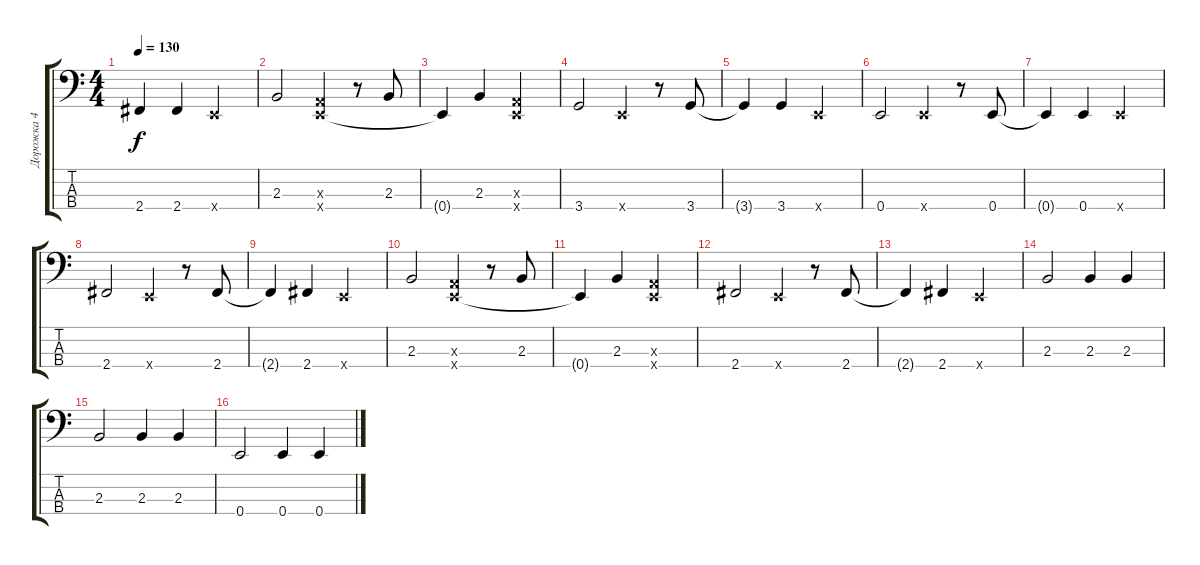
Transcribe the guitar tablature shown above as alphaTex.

\track ("Дорожка 4" "Дорожка 4") {instrument electricbassfinger}
\staff {score tabs}
\tuning (G2 D2 A1 E1) {hide}
\ts (4 4)
\tempo 130
\clef f4
\ks c
2.4{t}.4{dy f} 2.4.4 0.4{x}.2 |
2.3.2 (0.3{x} 0.4{x}).4 r.8 2.3.8 |
0.4{t}.4 2.3.4 (0.3{x} 0.4{x}).2 |
3.4.2 0.4{x}.4 r.8 3.4.8 |
3.4{t}.4 3.4.4 0.4{x}.2 |
0.4.2 0.4{x}.4 r.8 0.4.8 |
0.4{t}.4 0.4.4 0.4{x}.2 |
2.4.2 0.4{x}.4 r.8 2.4.8 |
2.4{t}.4 2.4.4 0.4{x}.2 |
2.3.2 (0.3{x} 0.4{x}).4 r.8 2.3.8 |
0.4{t}.4 2.3.4 (0.3{x} 0.4{x}).2 |
2.4.2 0.4{x}.4 r.8 2.4.8 |
2.4{t}.4 2.4.4 0.4{x}.2 |
2.3.2 2.3.4 2.3.4 |
2.3.2 2.3.4 2.3.4 |
0.4.2 0.4.4 0.4.4
